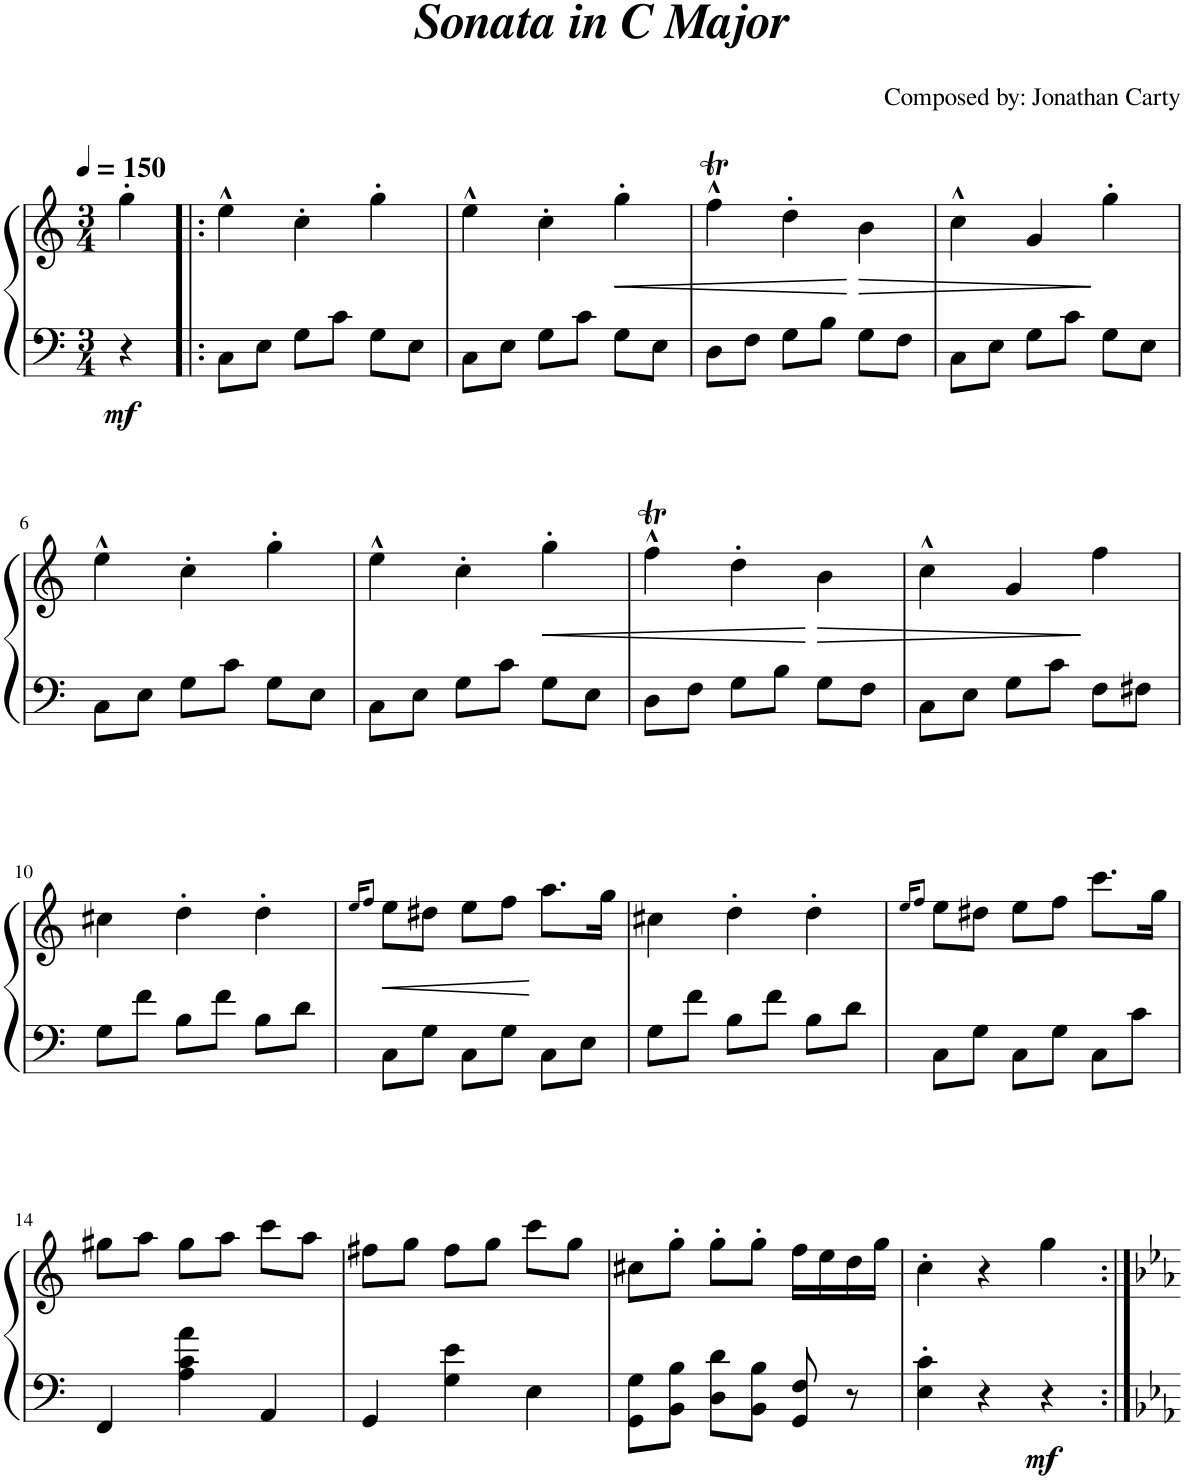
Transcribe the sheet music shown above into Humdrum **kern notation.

**kern	**kern	**dynam
*part1	*part1	*part1
*staff2	*staff1	*staff1/2
*I"Piano	*	*
*I'Pno.	*	*
*clefF4	*clefG2	*
*k[]	*k[]	*
*M3/4	*M3/4	*
*MM150	*MM150	*
=1	=1	=1
!	!	!LO:DY:b=2
4r	4gg'\	mf
=2!|:	=2!|:	=2!|:
8C\L	4ee^^\	.
8E\J	.	.
8G\L	4cc'\	.
8c\J	.	.
8G\L	4gg'\	.
8E\J	.	.
=3	=3	=3
8C\L	4ee^^\	.
8E\J	.	.
8G\L	4cc'\	.
8c\J	.	.
!	!	!LO:HP:b
8G\L	4gg'\	<
8E\J	.	.
=4	=4	=4
8D\L	4ffT^^\	.
8F\J	.	.
8G\L	4dd'\	.
8B\J	.	.
!	!	!LO:HP:n=1:b
8G\L	4b\	[ >
8F\J	.	.
=5	=5	=5
8C\L	4cc^^\	.
8E\J	.	.
8G\L	4g/	.
8c\J	.	.
8G\L	4gg'\	]
8E\J	.	.
!!LO:LB:g=z
=6	=6	=6
8C\L	4ee^^\	.
8E\J	.	.
8G\L	4cc'\	.
8c\J	.	.
8G\L	4gg'\	.
8E\J	.	.
=7	=7	=7
8C\L	4ee^^\	.
8E\J	.	.
8G\L	4cc'\	.
8c\J	.	.
!	!	!LO:HP:b
8G\L	4gg'\	<
8E\J	.	.
=8	=8	=8
8D\L	4ffT^^\	.
8F\J	.	.
8G\L	4dd'\	.
8B\J	.	.
!	!	!LO:HP:n=1:b
8G\L	4b\	[ >
8F\J	.	.
=9	=9	=9
8C\L	4cc^^\	.
8E\J	.	.
8G\L	4g/	.
8c\J	.	.
8F\L	4ff\	]
8F#X\J	.	.
!!LO:LB:g=z
=10	=10	=10
8G\L	4cc#X\	.
8f\J	.	.
8B\L	4dd'\	.
8f\J	.	.
8B\L	4dd'\	.
8d\J	.	.
=11	=11	=11
.	16qee/KL	.
.	8qff/J	.
8C\L	8ee\L	.
8G\J	8dd#X\J	.
8C\L	8ee\L	.
8G\J	8ff\J	.
8C\L	8.aa\L	.
8E\J	.	.
.	16gg\Jk	.
=12	=12	=12
8G\L	4cc#X\	.
8f\J	.	.
8B\L	4dd'\	.
8f\J	.	.
8B\L	4dd'\	.
8d\J	.	.
=13	=13	=13
.	16qee/KL	.
.	8qff/J	.
8C\L	8ee\L	.
8G\J	8dd#X\J	.
8C\L	8ee\L	.
8G\J	8ff\J	.
8C\L	8.ccc\L	.
8c\J	.	.
.	16gg\Jk	.
!!LO:LB:g=z
=14	=14	=14
4FF/	8gg#X\L	.
.	8aa\J	.
4A\ 4c\ 4a\	8gg#\L	.
.	8aa\J	.
4AA/	8ccc\L	.
.	8aa\J	.
=15	=15	=15
4GG/	8ff#X\L	.
.	8gg\J	.
4G\ 4e\	8ff#\L	.
.	8gg\J	.
4E\	8ccc\L	.
.	8gg\J	.
=16	=16	=16
8GG\ 8G\L	8cc#X\L	.
8BB\ 8B\J	8gg'\J	.
8D\ 8d\L	8gg'\L	.
8BB\ 8B\J	8gg'\J	.
8GG/ 8F/	16ff\LL	.
.	16ee\	.
8r	16dd\	.
.	16gg\JJ	.
=17	=17	=17
4E\' 4c\'	4cc'\	.
4r	4r	.
!	!	!LO:DY:b=2
4r	4gg\	mf
=:|!	=:|!	=:|!
*-	*-	*-
